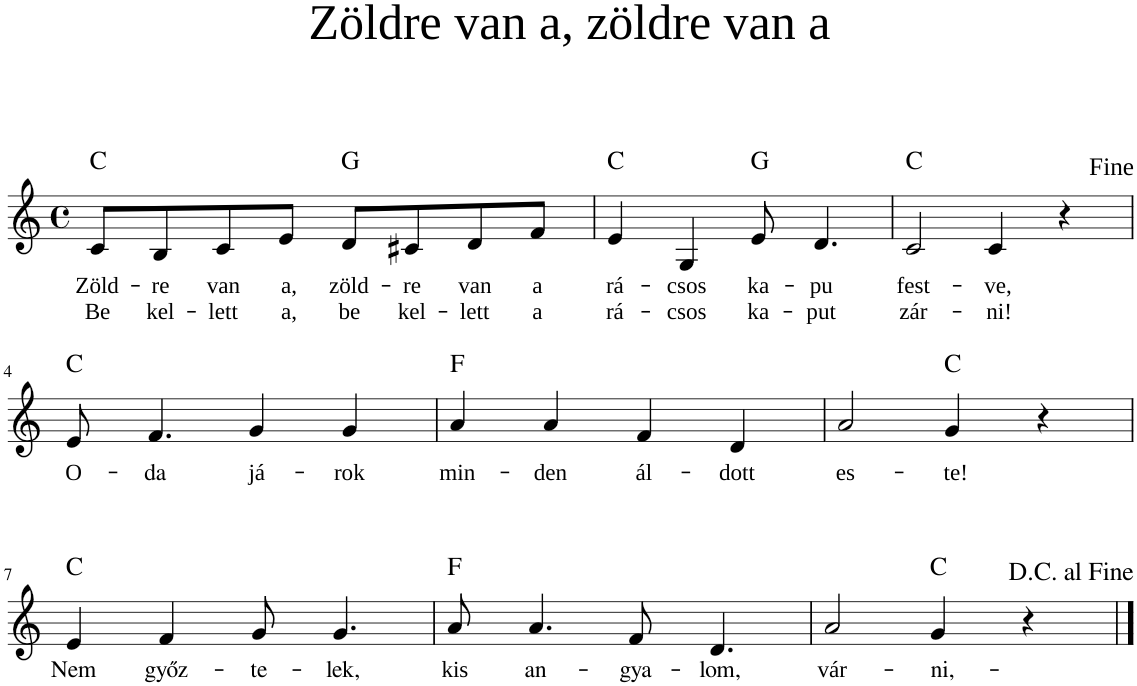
**kern	**text	**text	**harte
*part1	*part1	*part1	*part1
*staff1	*staff1	*staff1	*
*I"Piano	*	*	*
*I'Pno	*	*	*
*clefG2	*	*	*
*k[]	*	*	*
*M4/4	*	*	*
*met(c)	*	*	*
=1	=1	=1	=1
!	!LO:LY:b	!LO:LY:b	!
8c/L	Zöld-	Be	C:maj
!	!LO:LY:b	!LO:LY:b	!
8B/	-re	kel-	.
!	!LO:LY:b	!LO:LY:b	!
8c/	van	-lett	.
!	!LO:LY:b	!LO:LY:b	!
8e/J	a,	a,	.
!	!LO:LY:b	!LO:LY:b	!
8d/L	zöld-	be	G:maj
!	!LO:LY:b	!LO:LY:b	!
8c#X/	-re	kel-	.
!	!LO:LY:b	!LO:LY:b	!
8d/	van	-lett	.
!	!LO:LY:b	!LO:LY:b	!
8f/J	a	a	.
=2	=2	=2	=2
!	!LO:LY:b	!LO:LY:b	!
4e/	rá-	rá-	C:maj
!	!LO:LY:b	!LO:LY:b	!
4G/	-csos	-csos	.
!	!LO:LY:b	!LO:LY:b	!
8e/	ka-	ka-	G:maj
!	!LO:LY:b	!LO:LY:b	!
4.d/	-pu	-put	.
=3	=3	=3	=3
!	!LO:LY:b	!LO:LY:b	!
2c/	fest-	zár-	C:maj
!	!LO:LY:b	!LO:LY:b	!
4c/	-ve,	ni!	.
4r	.	.	.
!LO:TX:a:t=<font size="11.7074"/><font face="Times New Roman"/>Fine	!	!	!
!!LO:LB:g=z
=4	=4	=4	=4
!	!LO:LY:b	!	!
8e/	O-	.	C:maj
!	!LO:LY:b	!	!
4.f/	-da	.	.
!	!LO:LY:b	!	!
4g/	já-	.	.
!	!LO:LY:b	!	!
4g/	-rok	.	.
=5	=5	=5	=5
!	!LO:LY:b	!	!
4a/	min-	.	F:maj
!	!LO:LY:b	!	!
4a/	-den	.	.
!	!LO:LY:b	!	!
4f/	ál-	.	.
!	!LO:LY:b	!	!
4d/	-dott	.	.
=6	=6	=6	=6
!	!LO:LY:b	!	!
2a/	es-	.	.
!	!LO:LY:b	!	!
4g/	-te!	.	C:maj
4r	.	.	.
!!LO:LB:g=z
=7	=7	=7	=7
!	!LO:LY:b	!	!
4e/	Nem	.	C:maj
!	!LO:LY:b	!	!
4f/	győz-	.	.
!	!LO:LY:b	!	!
8g/	-te-	.	.
!	!LO:LY:b	!	!
4.g/	-lek,	.	.
=8	=8	=8	=8
!	!LO:LY:b	!	!
8a/	kis	.	F:maj
!	!LO:LY:b	!	!
4.a/	an-	.	.
!	!LO:LY:b	!	!
8f/	-gya-	.	.
!	!LO:LY:b	!	!
4.d/	-lom,	.	.
=9	=9	=9	=9
!	!LO:LY:b	!	!
2a/	vár-	.	.
!	!LO:LY:b	!	!
4g/	-ni,-	.	C:maj
4r	.	.	.
==	==	==	==
*-	*-	*-	*-
